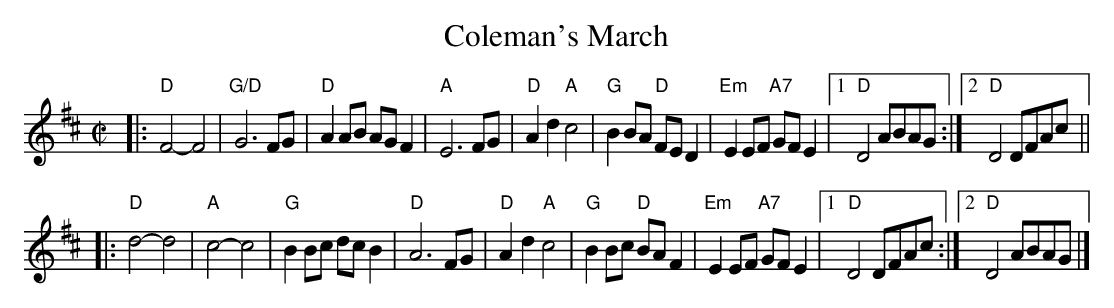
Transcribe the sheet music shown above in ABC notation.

X:1
T:Coleman's March
M:C|
K:D
|:"D"F4-F4|"G/D"G6FG|"D"A2AB AGF2|"A"E6FG|\
"D"A2d2"A"c4|"G"B2BA "D"FED2|"Em"E2EF "A7"GFE2|1"D"D4ABAG:|2"D"D4DFAc||
|:"D"d4-d4|"A"c4-c4|"G"B2Bc dcB2 |"D"A6 FG|"D"A2d2"A"c4|\
"G"B2 Bc "D"BAF2|"Em"E2EF "A7"GF E2|1"D"D4DFAc:|2"D"D4ABAG|]
